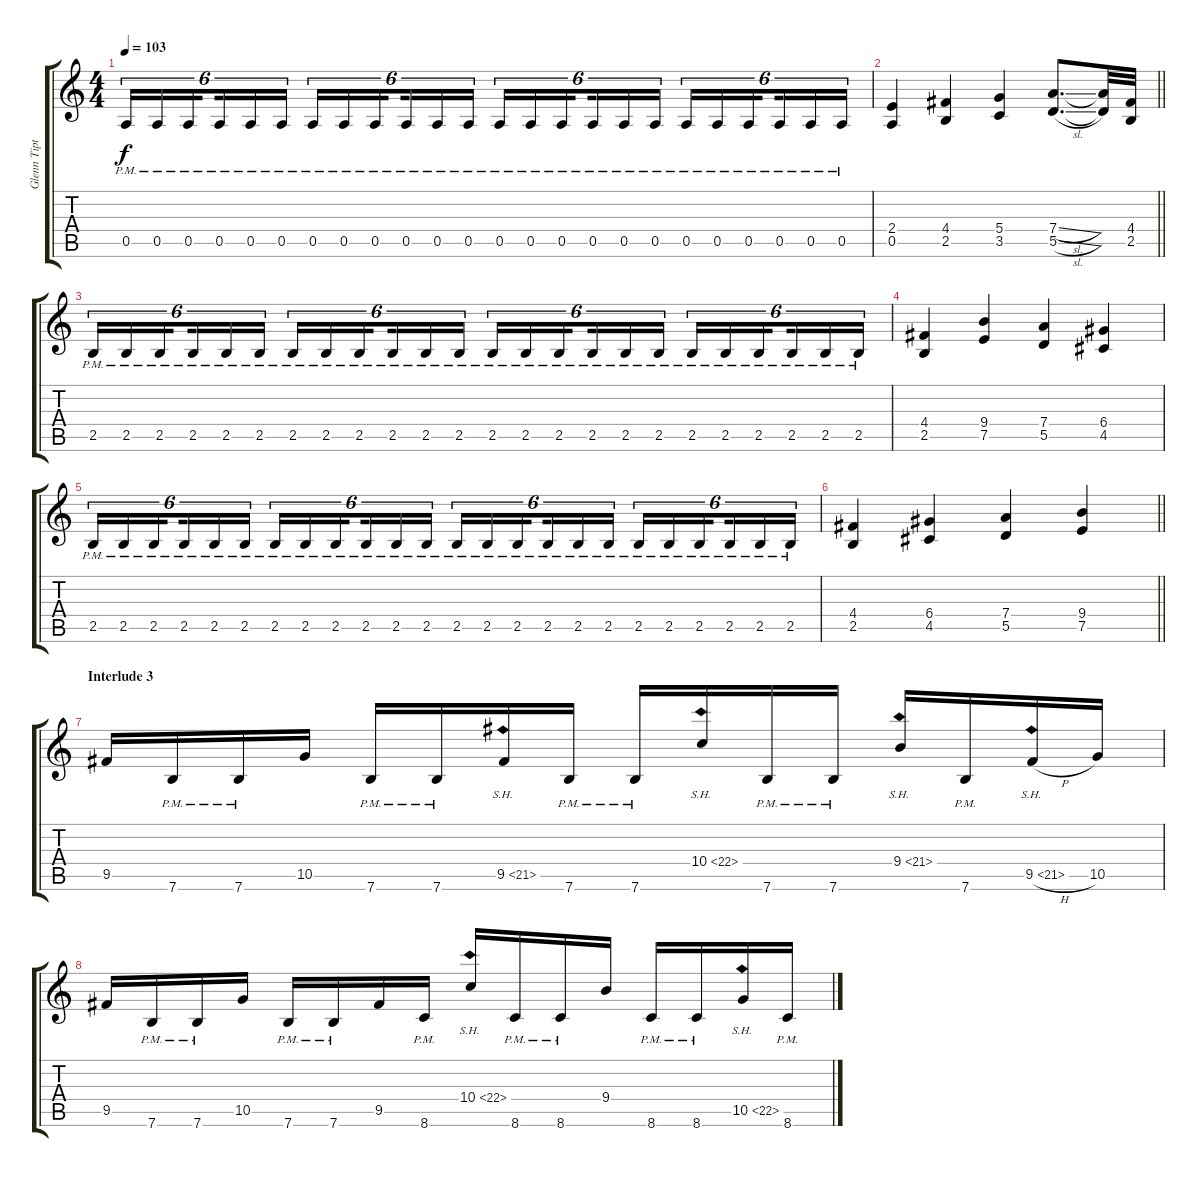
\track ("Glenn Tipton" "Glenn Tipt") {instrument distortionguitar}
\staff {score tabs}
\tuning (E4 B3 G3 D3 A2 E2) {hide}
\ts (4 4)
\tempo 103
\clef g2
\ks c
0.5{pm}.16{tu (6 4) dy f} 0.5{pm}.16{tu (6 4)} 0.5{pm}.16{tu (6 4) beam splitsecondary} 0.5{pm}.16{tu (6 4)} 0.5{pm}.16{tu (6 4)} 0.5{pm}.16{tu (6 4)} 0.5{pm}.16{tu (6 4)} 0.5{pm}.16{tu (6 4)} 0.5{pm}.16{tu (6 4) beam splitsecondary} 0.5{pm}.16{tu (6 4)} 0.5{pm}.16{tu (6 4)} 0.5{pm}.16{tu (6 4)} 0.5{pm}.16{tu (6 4)} 0.5{pm}.16{tu (6 4)} 0.5{pm}.16{tu (6 4) beam splitsecondary} 0.5{pm}.16{tu (6 4)} 0.5{pm}.16{tu (6 4)} 0.5{pm}.16{tu (6 4)} 0.5{pm}.16{tu (6 4)} 0.5{pm}.16{tu (6 4)} 0.5{pm}.16{tu (6 4) beam splitsecondary} 0.5{pm}.16{tu (6 4)} 0.5{pm}.16{tu (6 4)} 0.5{pm}.16{tu (6 4)} |
\barLineRight lightlight
(2.4 0.5).4 (4.4 2.5).4 (5.4 3.5).4 (7.4{sl} 5.5{sl}).8{d} (7.4{t} 5.5{t}).32 (4.4 2.5).32 |
2.5{pm}.16{tu (6 4)} 2.5{pm}.16{tu (6 4)} 2.5{pm}.16{tu (6 4) beam splitsecondary} 2.5{pm}.16{tu (6 4)} 2.5{pm}.16{tu (6 4)} 2.5{pm}.16{tu (6 4)} 2.5{pm}.16{tu (6 4)} 2.5{pm}.16{tu (6 4)} 2.5{pm}.16{tu (6 4) beam splitsecondary} 2.5{pm}.16{tu (6 4)} 2.5{pm}.16{tu (6 4)} 2.5{pm}.16{tu (6 4)} 2.5{pm}.16{tu (6 4)} 2.5{pm}.16{tu (6 4)} 2.5{pm}.16{tu (6 4) beam splitsecondary} 2.5{pm}.16{tu (6 4)} 2.5{pm}.16{tu (6 4)} 2.5{pm}.16{tu (6 4)} 2.5{pm}.16{tu (6 4)} 2.5{pm}.16{tu (6 4)} 2.5{pm}.16{tu (6 4) beam splitsecondary} 2.5{pm}.16{tu (6 4)} 2.5{pm}.16{tu (6 4)} 2.5{pm}.16{tu (6 4)} |
(4.4 2.5).4 (9.4 7.5).4 (7.4 5.5).4 (6.4 4.5).4 |
2.5{pm}.16{tu (6 4)} 2.5{pm}.16{tu (6 4)} 2.5{pm}.16{tu (6 4) beam splitsecondary} 2.5{pm}.16{tu (6 4)} 2.5{pm}.16{tu (6 4)} 2.5{pm}.16{tu (6 4)} 2.5{pm}.16{tu (6 4)} 2.5{pm}.16{tu (6 4)} 2.5{pm}.16{tu (6 4) beam splitsecondary} 2.5{pm}.16{tu (6 4)} 2.5{pm}.16{tu (6 4)} 2.5{pm}.16{tu (6 4)} 2.5{pm}.16{tu (6 4)} 2.5{pm}.16{tu (6 4)} 2.5{pm}.16{tu (6 4) beam splitsecondary} 2.5{pm}.16{tu (6 4)} 2.5{pm}.16{tu (6 4)} 2.5{pm}.16{tu (6 4)} 2.5{pm}.16{tu (6 4)} 2.5{pm}.16{tu (6 4)} 2.5{pm}.16{tu (6 4) beam splitsecondary} 2.5{pm}.16{tu (6 4)} 2.5{pm}.16{tu (6 4)} 2.5{pm}.16{tu (6 4)} |
\barLineRight lightlight
(4.4 2.5).4 (6.4 4.5).4 (7.4 5.5).4 (9.4 7.5).4 |
\section ("" "Interlude 3")
9.5.16{volume 15} 7.6{pm}.16 7.6{pm}.16 10.5.16 7.6{pm}.16 7.6{pm}.16 9.5{sh 12}.16 7.6{pm}.16 7.6{pm}.16 10.4{sh 12}.16 7.6{pm}.16 7.6{pm}.16 9.4{sh 12}.16 7.6{pm}.16 9.5{sh 12 h}.16 10.5.16 |
9.5.16 7.6{pm}.16 7.6{pm}.16 10.5.16 7.6{pm}.16 7.6{pm}.16 9.5.16 8.6{pm}.16 10.4{sh 12}.16 8.6{pm}.16 8.6{pm}.16 9.4.16 8.6{pm}.16 8.6{pm}.16 10.5{sh 12}.16 8.6{pm}.16
